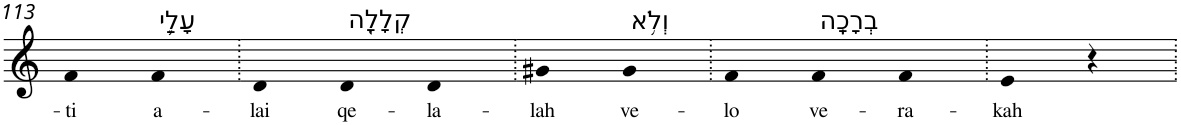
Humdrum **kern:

**kern	**text
*part1	*part1
*staff1	*staff1
*I"Piano	*
*I'Pno	*
!!LO:PB:g=z
*clefG2	*
*k[]	*
=113	=113
!	!LO:LY:b
4f	-ti
!LO:TX:a:t=עָלַ֛י	!
!	!LO:LY:b
4f	a-
=114.	=114.
!	!LO:LY:b
4d	-lai
!LO:TX:a:t=קְלָלָ֖ה	!
!	!LO:LY:b
4d	qe-
!	!LO:LY:b
4d	-la-
=115.	=115.
!	!LO:LY:b
4g#X	-lah
!LO:TX:a:t=וְלֹ֥א	!
!	!LO:LY:b
4g#	ve-
=116.	=116.
!	!LO:LY:b
4f	-lo
!LO:TX:a:t=בְרָכָֽה	!
!	!LO:LY:b
4f	ve-
!	!LO:LY:b
4f	-ra-
=117.	=117.
!	!LO:LY:b
4e	-kah
4r	.
=.	=.
*-	*-
